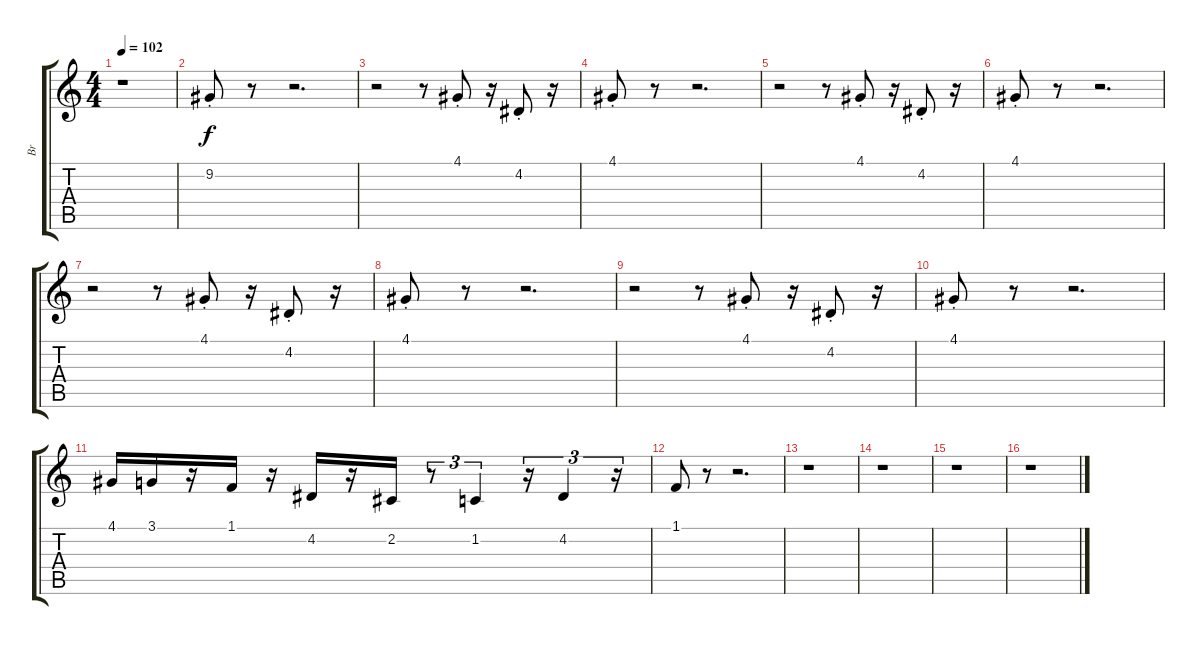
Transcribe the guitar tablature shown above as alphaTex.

\track ("Br" "Br") {instrument brasssection}
\staff {score tabs}
\tuning (E4 B3 G3 D3 A2 E2) {hide}
\ts (4 4)
\tempo 102
\clef g2
\ks c
r.1{dy f} |
9.2{st}.8 r.8 r.2{d} |
r.2 r.8 4.1{st}.8 r.16 4.2{st}.8 r.16 |
4.1{st}.8 r.8 r.2{d} |
r.2 r.8 4.1{st}.8 r.16 4.2{st}.8 r.16 |
4.1{st}.8 r.8 r.2{d} |
r.2 r.8 4.1{st}.8 r.16 4.2{st}.8 r.16 |
4.1{st}.8 r.8 r.2{d} |
r.2 r.8 4.1{st}.8 r.16 4.2{st}.8 r.16 |
4.1{st}.8 r.8 r.2{d} |
4.1.16 3.1.16 r.16 1.1.16 r.16 4.2.16 r.16 2.2.16 r.8{tu (3 2)} 1.2.4{tu (3 2)} r.16{tu (3 2)} 4.2.4{tu (3 2)} r.16{tu (3 2)} |
1.1.8 r.8 r.2{d} |
r.1 |
r.1 |
r.1 |
r.1
